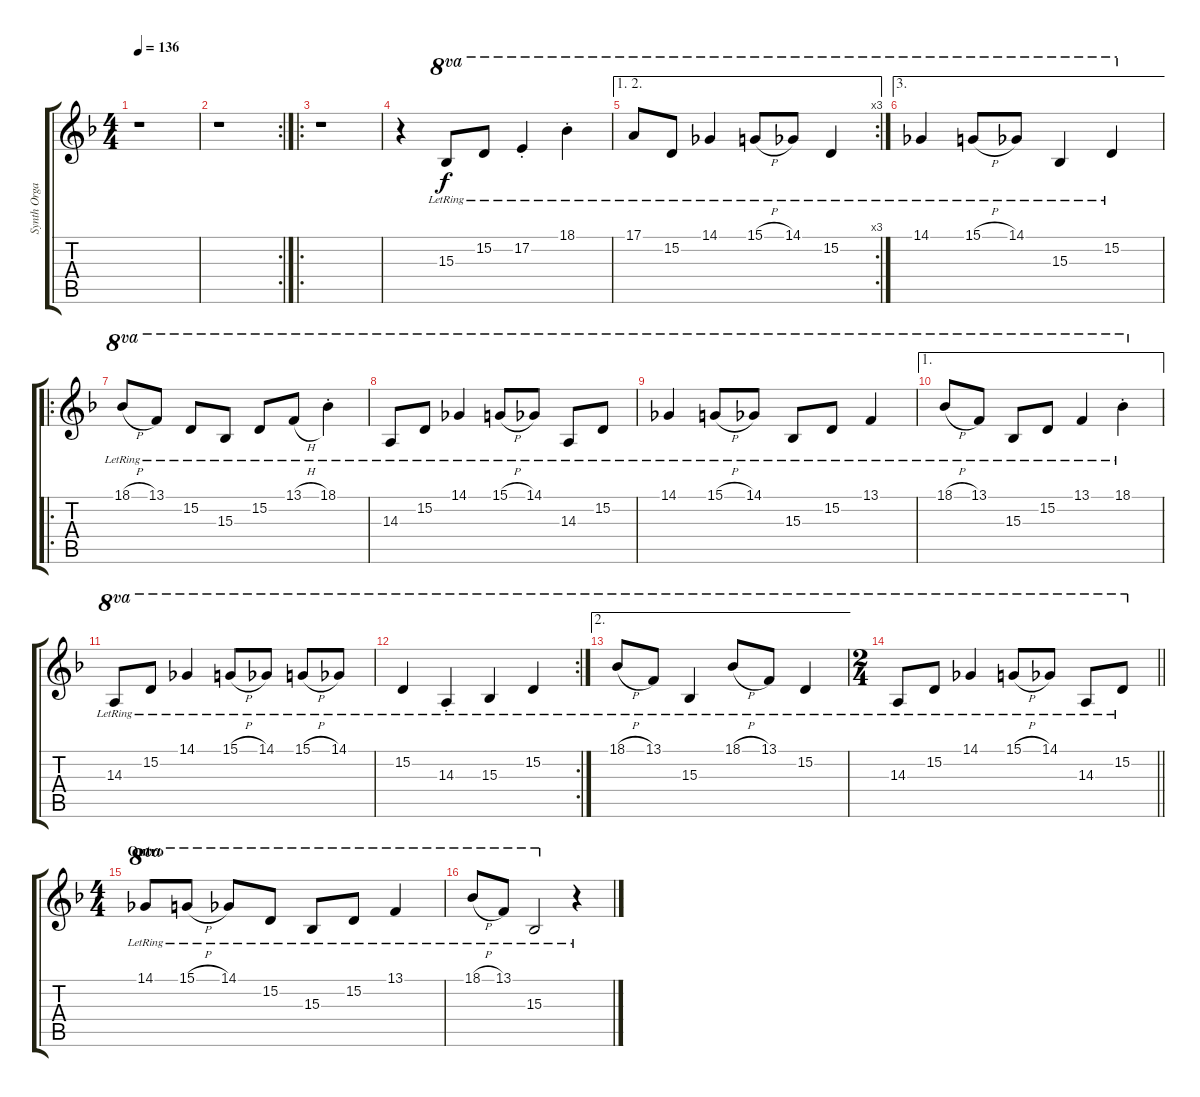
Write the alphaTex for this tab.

\track ("Synth Organ" "Synth Orga") {instrument electricpiano1}
\staff {score tabs}
\tuning (E4 B3 G3 D3 A2 E2) {hide}
\ts (4 4)
\tempo 136
\clef g2
\ks f
r.1{dy f} |
\rc 2
r.1 |
\ro
r.1 |
r.4 15.3{lr}.8{ot 8va} 15.2{lr}.8{ot 8va} 17.2{st lr}.4{ot 8va} 18.1{st lr}.4{ot 8va} |
\ae (1 2)
\rc 3
17.1{lr}.8{ot 8va} 15.2{lr}.8{ot 8va} 14.1{lr}.4{ot 8va} 15.1{h lr}.8{ot 8va} 14.1{lr}.8{ot 8va} 15.2{lr}.4{ot 8va} |
\ae 3
14.1{lr}.4{ot 8va} 15.1{h lr}.8{ot 8va} 14.1{lr}.8{ot 8va} 15.3{lr}.4{ot 8va} 15.2{lr}.4{ot 8va} |
\ro
18.1{h lr}.8{ot 8va} 13.1{lr}.8{ot 8va} 15.2{lr}.8{ot 8va} 15.3{lr}.8{ot 8va} 15.2{lr}.8{ot 8va} 13.1{h lr}.8{ot 8va} 18.1{st lr}.4{ot 8va} |
14.3{lr}.8{ot 8va} 15.2{lr}.8{ot 8va} 14.1{lr}.4{ot 8va} 15.1{h lr}.8{ot 8va} 14.1{lr}.8{ot 8va} 14.3{lr}.8{ot 8va} 15.2{lr}.8{ot 8va} |
14.1{lr}.4{ot 8va} 15.1{h lr}.8{ot 8va} 14.1{lr}.8{ot 8va} 15.3{lr}.8{ot 8va} 15.2{lr}.8{ot 8va} 13.1{lr}.4{ot 8va} |
\ae 1
18.1{h lr}.8{ot 8va} 13.1{lr}.8{ot 8va} 15.3{lr}.8{ot 8va} 15.2{lr}.8{ot 8va} 13.1{lr}.4{ot 8va} 18.1{st lr}.4{ot 8va} |
14.3{lr}.8{ot 8va} 15.2{lr}.8{ot 8va} 14.1{lr}.4{ot 8va} 15.1{h lr}.8{ot 8va} 14.1{lr}.8{ot 8va} 15.1{h lr}.8{ot 8va} 14.1{lr}.8{ot 8va} |
\rc 2
15.2{lr}.4{ot 8va} 14.3{st lr}.4{ot 8va} 15.3{lr}.4{ot 8va} 15.2{lr}.4{ot 8va} |
\ae 2
18.1{h lr}.8{ot 8va} 13.1{lr}.8{ot 8va} 15.3{lr}.4{ot 8va} 18.1{h lr}.8{ot 8va} 13.1{lr}.8{ot 8va} 15.2{lr}.4{ot 8va} |
\ts (2 4)
\barLineRight lightlight
14.3{lr}.8{ot 8va} 15.2{lr}.8{ot 8va} 14.1{lr}.4{ot 8va} 15.1{h lr}.8{ot 8va} 14.1{lr}.8{ot 8va} 14.3{lr}.8{ot 8va} 15.2{lr}.8{ot 8va} |
\ts (4 4)
\section ("" "Outro")
14.1{lr}.8{ot 8va} 15.1{h lr}.8{ot 8va} 14.1{lr}.8{ot 8va} 15.2{lr}.8{ot 8va} 15.3{lr}.8{ot 8va} 15.2{lr}.8{ot 8va} 13.1{lr}.4{ot 8va} |
18.1{h lr}.8{ot 8va} 13.1{lr}.8{ot 8va} 15.3{lr}.2{ot 8va} r.4
